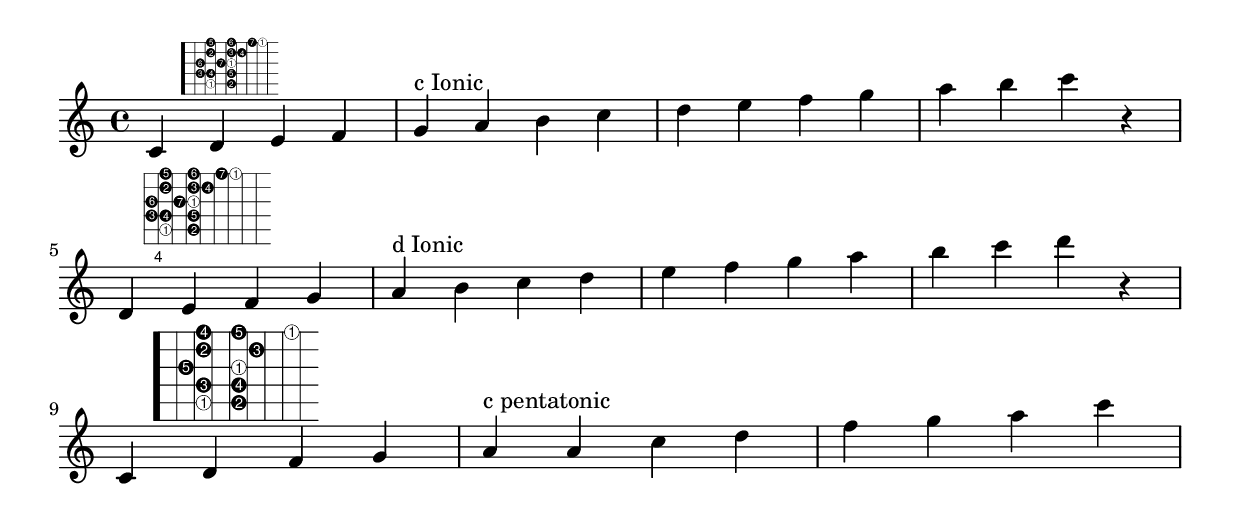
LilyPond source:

%% http://lsr.di.unimi.it/LSR/Item?id=790
%% see also http://lilypond.org/doc/v2.18/Documentation/notation/common-notation-for-fretted-strings


% Helper function to invert first elements of scales
#(define (inverted num mod)
   (if (zero? (modulo num mod))
         (list '1 'inverted)
         (list (1+ (modulo num mod)))))

% Expand the (string fret) pairs to valid lilypond syntax
#(define (fret-from-list l1 l2 n1)
   (if  (null? l1) 
        l2 
        (fret-from-list (cdr l1) (append l2 (list (append '(place-fret) (car l1) (inverted (length l2) n1)))) n1)))

% arg1 is the list of (string fret) pairs making up the scale
% arg2 is the number of unique tones in the scale (i.e. 7 for major scale, 5 for pentatonic)
% arg3 is a scale factor used to enlarge the fret diagram
#(define-markup-command (scale-diagramm layout props arg1 arg2 arg3) (list? integer? number?)
   (interpret-markup layout props
    (markup
     (#:override (cons 'size arg3 )
      (#:override '(fret-diagram-details
                    . (
                       (finger-code . in-dot)
                       (number-type . arabic)
                       (label-dir   . -1)
                       (orientation . landscape)
                       (dot-radius  . 0.4)
                       (fret-count  . 8)
                       (top-fret-thickness . 7)))
        #:fret-diagram-verbose
          (fret-from-list arg1 '() arg2))))))


cmajor=\markup\scale-diagramm #'((5 3) (5 5) (4 2) (4 3) (4 5) (3 2) (3 4) 
                                 (3 5) (2 3) (2 5) (2 6) (1 3) (1 5) (1 7) (1 8)) #7 #1.0

dmajor=\markup\scale-diagramm #'((5 5) (5 7) (4 4) (4 5) (4 7) (3 4) (3 6) 
                                 (3 7) (2 5) (2 7) (2 8) (1 5) (1 7) (1 9) (1 10)) #7 #1.35

cpenta=\markup\scale-diagramm #'((5 3) (5 5) (4 3) (4 5) (3 2)  
                                 (3 5) (2 3)  (2 6) (1 3) (1 5)  (1 8)) #5 #1.7


\layout {
  indent = 0
}

\relative c' {
  c   d^\cmajor e f g^"c Ionic"      a b c d e f g a b c r | \break
  d,, e^\dmajor f g a^"d Ionic"      b c d e f g a b c d r | \break
  c,, d^\cpenta f g a^"c pentatonic" a c d f g a c         |
}
